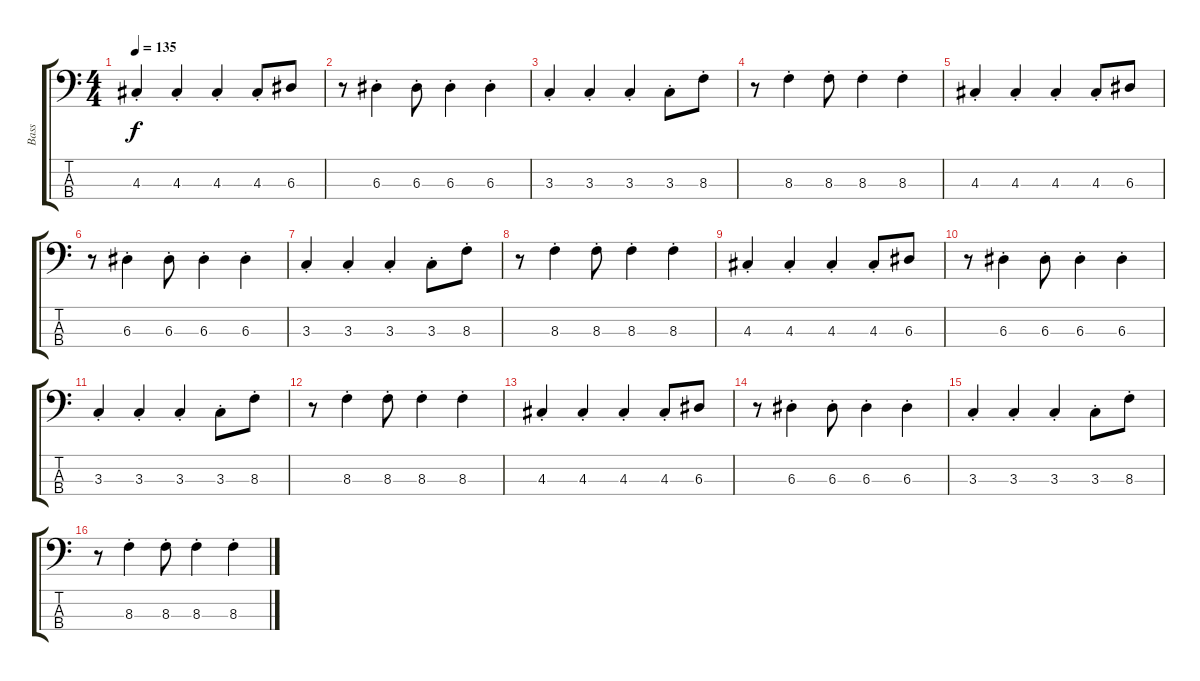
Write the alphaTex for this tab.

\track ("Bass" "Bass") {instrument electricbassfinger}
\staff {score tabs}
\tuning (G2 D2 A1 D1) {hide}
\ts (4 4)
\tempo 135
\clef f4
\ks c
4.3{st}.4{dy f} 4.3{st}.4 4.3{st}.4 4.3{st}.8 6.3.8 |
r.8 6.3{st}.4 6.3{st}.8 6.3{st}.4 6.3{st}.4 |
3.3{st}.4 3.3{st}.4 3.3{st}.4 3.3{st}.8 8.3{st}.8 |
r.8 8.3{st}.4 8.3{st}.8 8.3{st}.4 8.3{st}.4 |
4.3{st}.4 4.3{st}.4 4.3{st}.4 4.3{st}.8 6.3.8 |
r.8 6.3{st}.4 6.3{st}.8 6.3{st}.4 6.3{st}.4 |
3.3{st}.4 3.3{st}.4 3.3{st}.4 3.3{st}.8 8.3{st}.8 |
r.8 8.3{st}.4 8.3{st}.8 8.3{st}.4 8.3{st}.4 |
4.3{st}.4 4.3{st}.4 4.3{st}.4 4.3{st}.8 6.3.8 |
r.8 6.3{st}.4 6.3{st}.8 6.3{st}.4 6.3{st}.4 |
3.3{st}.4 3.3{st}.4 3.3{st}.4 3.3{st}.8 8.3{st}.8 |
r.8 8.3{st}.4 8.3{st}.8 8.3{st}.4 8.3{st}.4 |
4.3{st}.4 4.3{st}.4 4.3{st}.4 4.3{st}.8 6.3.8 |
r.8 6.3{st}.4 6.3{st}.8 6.3{st}.4 6.3{st}.4 |
3.3{st}.4 3.3{st}.4 3.3{st}.4 3.3{st}.8 8.3{st}.8 |
r.8 8.3{st}.4 8.3{st}.8 8.3{st}.4 8.3{st}.4
